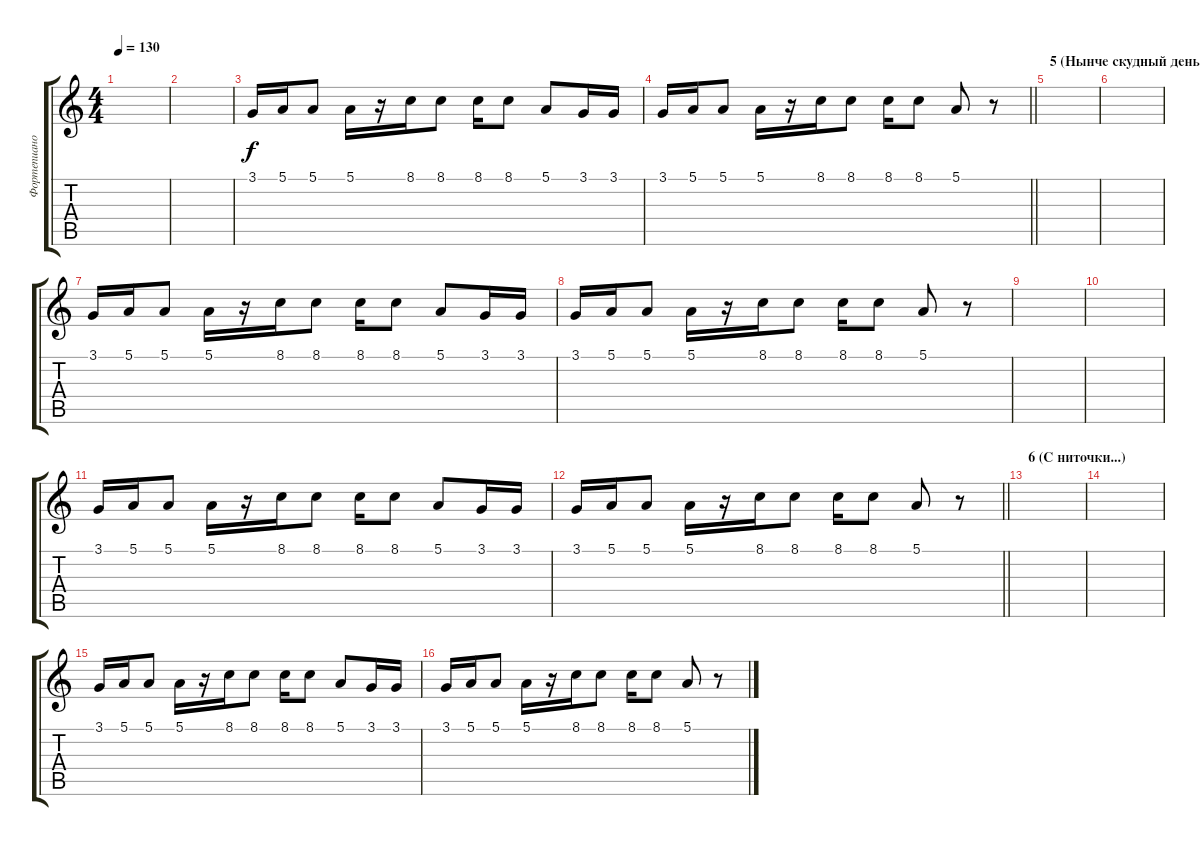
\track ("Фортепиано 2" "Фортепиано") {instrument electricgrandpiano}
\staff {score tabs}
\tuning (E4 B3 G3 D3 A2 E2) {hide}
\ts (4 4)
\tempo 130
\clef g2
\ks c
|
|
3.1.16 5.1.16 5.1.8 5.1.16 r.16 8.1.16 8.1.8 8.1.16 8.1.8 5.1.8 3.1.16 3.1.16 |
\barLineRight lightlight
3.1.16 5.1.16 5.1.8 5.1.16 r.16 8.1.16 8.1.8 8.1.16 8.1.8 5.1.8 r.8 |
\section ("" "5 (Нынче скудный день...)")
|
|
3.1.16 5.1.16 5.1.8 5.1.16 r.16 8.1.16 8.1.8 8.1.16 8.1.8 5.1.8 3.1.16 3.1.16 |
3.1.16 5.1.16 5.1.8 5.1.16 r.16 8.1.16 8.1.8 8.1.16 8.1.8 5.1.8 r.8 |
|
|
3.1.16 5.1.16 5.1.8 5.1.16 r.16 8.1.16 8.1.8 8.1.16 8.1.8 5.1.8 3.1.16 3.1.16 |
\barLineRight lightlight
3.1.16 5.1.16 5.1.8 5.1.16 r.16 8.1.16 8.1.8 8.1.16 8.1.8 5.1.8 r.8 |
\section ("" "6 (С ниточки...)")
|
|
3.1.16 5.1.16 5.1.8 5.1.16 r.16 8.1.16 8.1.8 8.1.16 8.1.8 5.1.8 3.1.16 3.1.16 |
3.1.16 5.1.16 5.1.8 5.1.16 r.16 8.1.16 8.1.8 8.1.16 8.1.8 5.1.8 r.8
